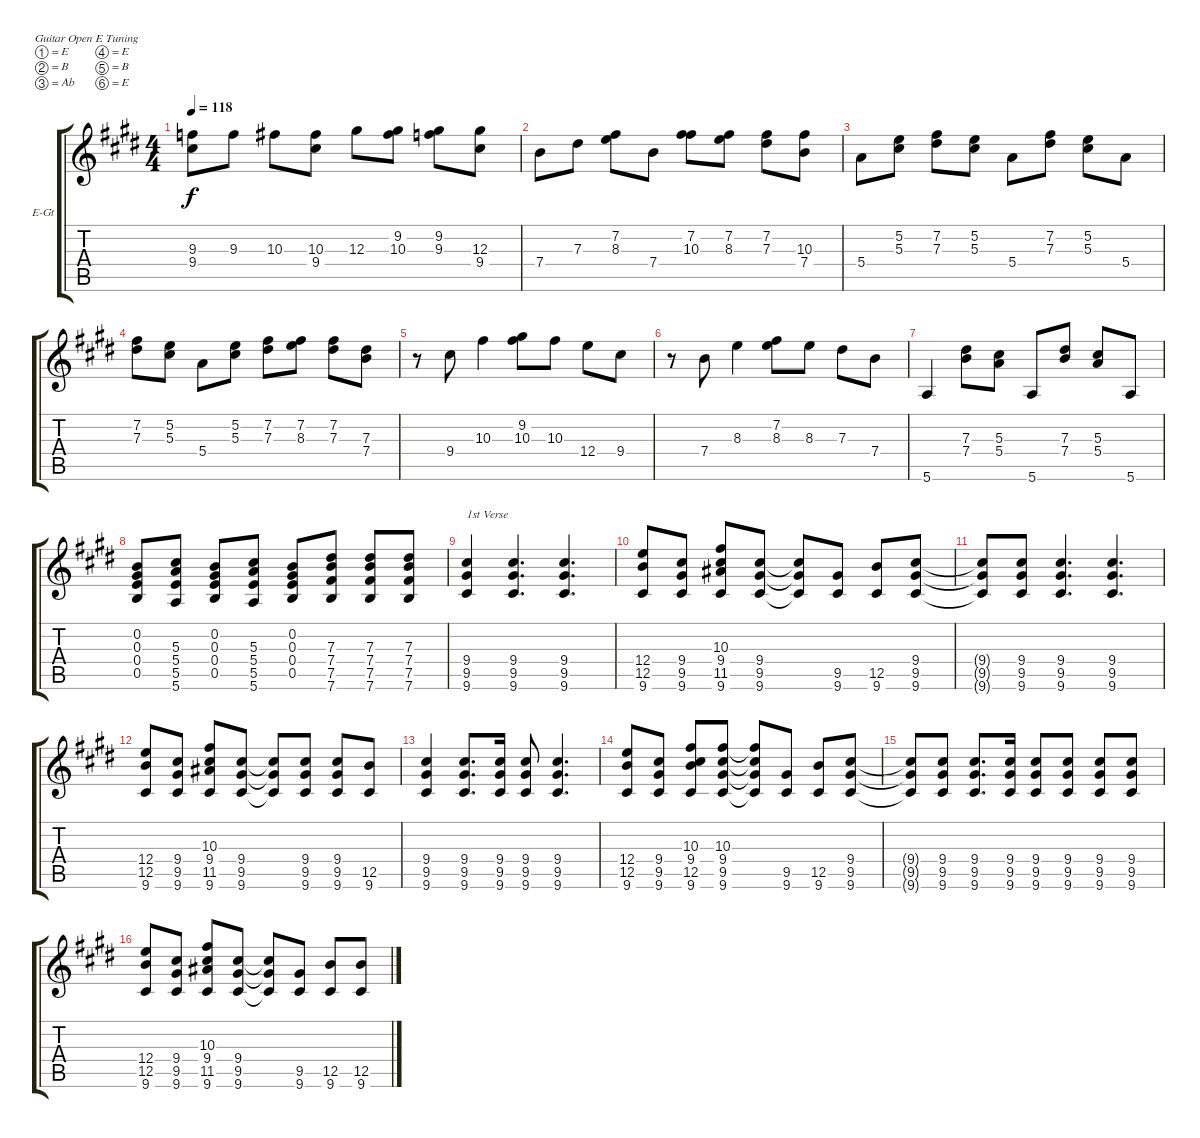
\bracketExtendMode groupsimilarinstruments
\firstSystemTrackNameOrientation horizontal
\otherSystemsTrackNameOrientation horizontal
\track ("Rythm (Dbl Track)" "E-Gt") {instrument electricguitarjazz}
\staff {score tabs}
\tuning (E4 B3 Ab3 E3 B2 E2)
\ts (4 4)
\tempo 118
\clef g2
\ks e
(9.3 9.4).8{dy f} 9.3.8 10.3.8 (10.3 9.4).8 12.3.8 (9.2 10.3).8 (9.2 9.3).8 (12.3 9.4).8 |
7.4.8 7.3.8 (7.2 8.3).8 7.4.8 (7.2 10.3).8 (7.2 8.3).8 (7.2 7.3).8 (10.3 7.4).8 |
5.4.8 (5.2 5.3).8 (7.2 7.3).8 (5.2 5.3).8 5.4.8 (7.2 7.3).8 (5.2 5.3).8 5.4.8 |
(7.2 7.3).8 (5.2 5.3).8 5.4.8 (5.2 5.3).8 (7.2 7.3).8 (7.2 8.3).8 (7.2 7.3).8 (7.3 7.4).8 |
r.8 9.4.8 10.3.4 (9.2 10.3).8 10.3.8 12.4.8 9.4.8 |
r.8 7.4.8 8.3.4 (7.2 8.3).8 8.3.8 7.3.8 7.4.8 |
5.6.4 (7.3 7.4).8 (5.3 5.4).8 5.6.8 (7.3 7.4).8 (5.3 5.4).8 5.6.8 |
(0.2 0.3 0.4 0.5).8 (5.3 5.4 5.5 5.6).8 (0.2 0.3 0.4 0.5).8 (5.3 5.4 5.5 5.6).8 (0.2 0.3 0.4 0.5).8 (7.3 7.4 7.5 7.6).8 (7.3 7.4 7.5 7.6).8 (7.3 7.4 7.5 7.6).8 |
(9.4 9.5 9.6).4{txt "1st Verse"} (9.4 9.5 9.6).4{d} (9.4 9.5 9.6).4{d} |
(12.4 12.5 9.6).8 (9.4 9.5 9.6).8 (10.3 9.4 11.5 9.6).8 (9.4 9.5 9.6).8 (9.4{t} 9.5{t} 9.6{t}).8 (9.5 9.6).8 (12.5 9.6).8 (9.4 9.5 9.6).8 |
(9.4{t} 9.5{t} 9.6{t}).8 (9.4 9.5 9.6).8 (9.4 9.5 9.6).4{d} (9.4 9.5 9.6).4{d} |
(12.4 12.5 9.6).8 (9.4 9.5 9.6).8 (10.3 9.4 11.5 9.6).8 (9.4 9.5 9.6).8 (9.4{t} 9.5{t} 9.6{t}).8 (9.4 9.5 9.6).8 (9.4 9.5 9.6).8 (12.5 9.6).8 |
(9.4 9.5 9.6).4 (9.4 9.5 9.6).8{d} (9.4 9.5 9.6).16 (9.4 9.5 9.6).8 (9.4 9.5 9.6).4{d} |
(12.4 12.5 9.6).8 (9.4 9.5 9.6).8 (10.3 9.4 12.5 9.6).8 (10.3 9.4 9.5 9.6).8 (10.3{t} 9.4{t} 9.5{t} 9.6{t}).8 (9.5 9.6).8 (12.5 9.6).8 (9.4 9.5 9.6).8 |
(9.4{t} 9.5{t} 9.6{t}).8 (9.4 9.5 9.6).8 (9.4 9.5 9.6).8{d} (9.4 9.5 9.6).16 (9.4 9.5 9.6).8 (9.4 9.5 9.6).8 (9.4 9.5 9.6).8 (9.4 9.5 9.6).8 |
(12.4 12.5 9.6).8 (9.4 9.5 9.6).8 (10.3 9.4 11.5 9.6).8 (9.4 9.5 9.6).8 (9.4{t} 9.5{t} 9.6{t}).8 (9.5 9.6).8 (12.5 9.6).8 (12.5 9.6).8
